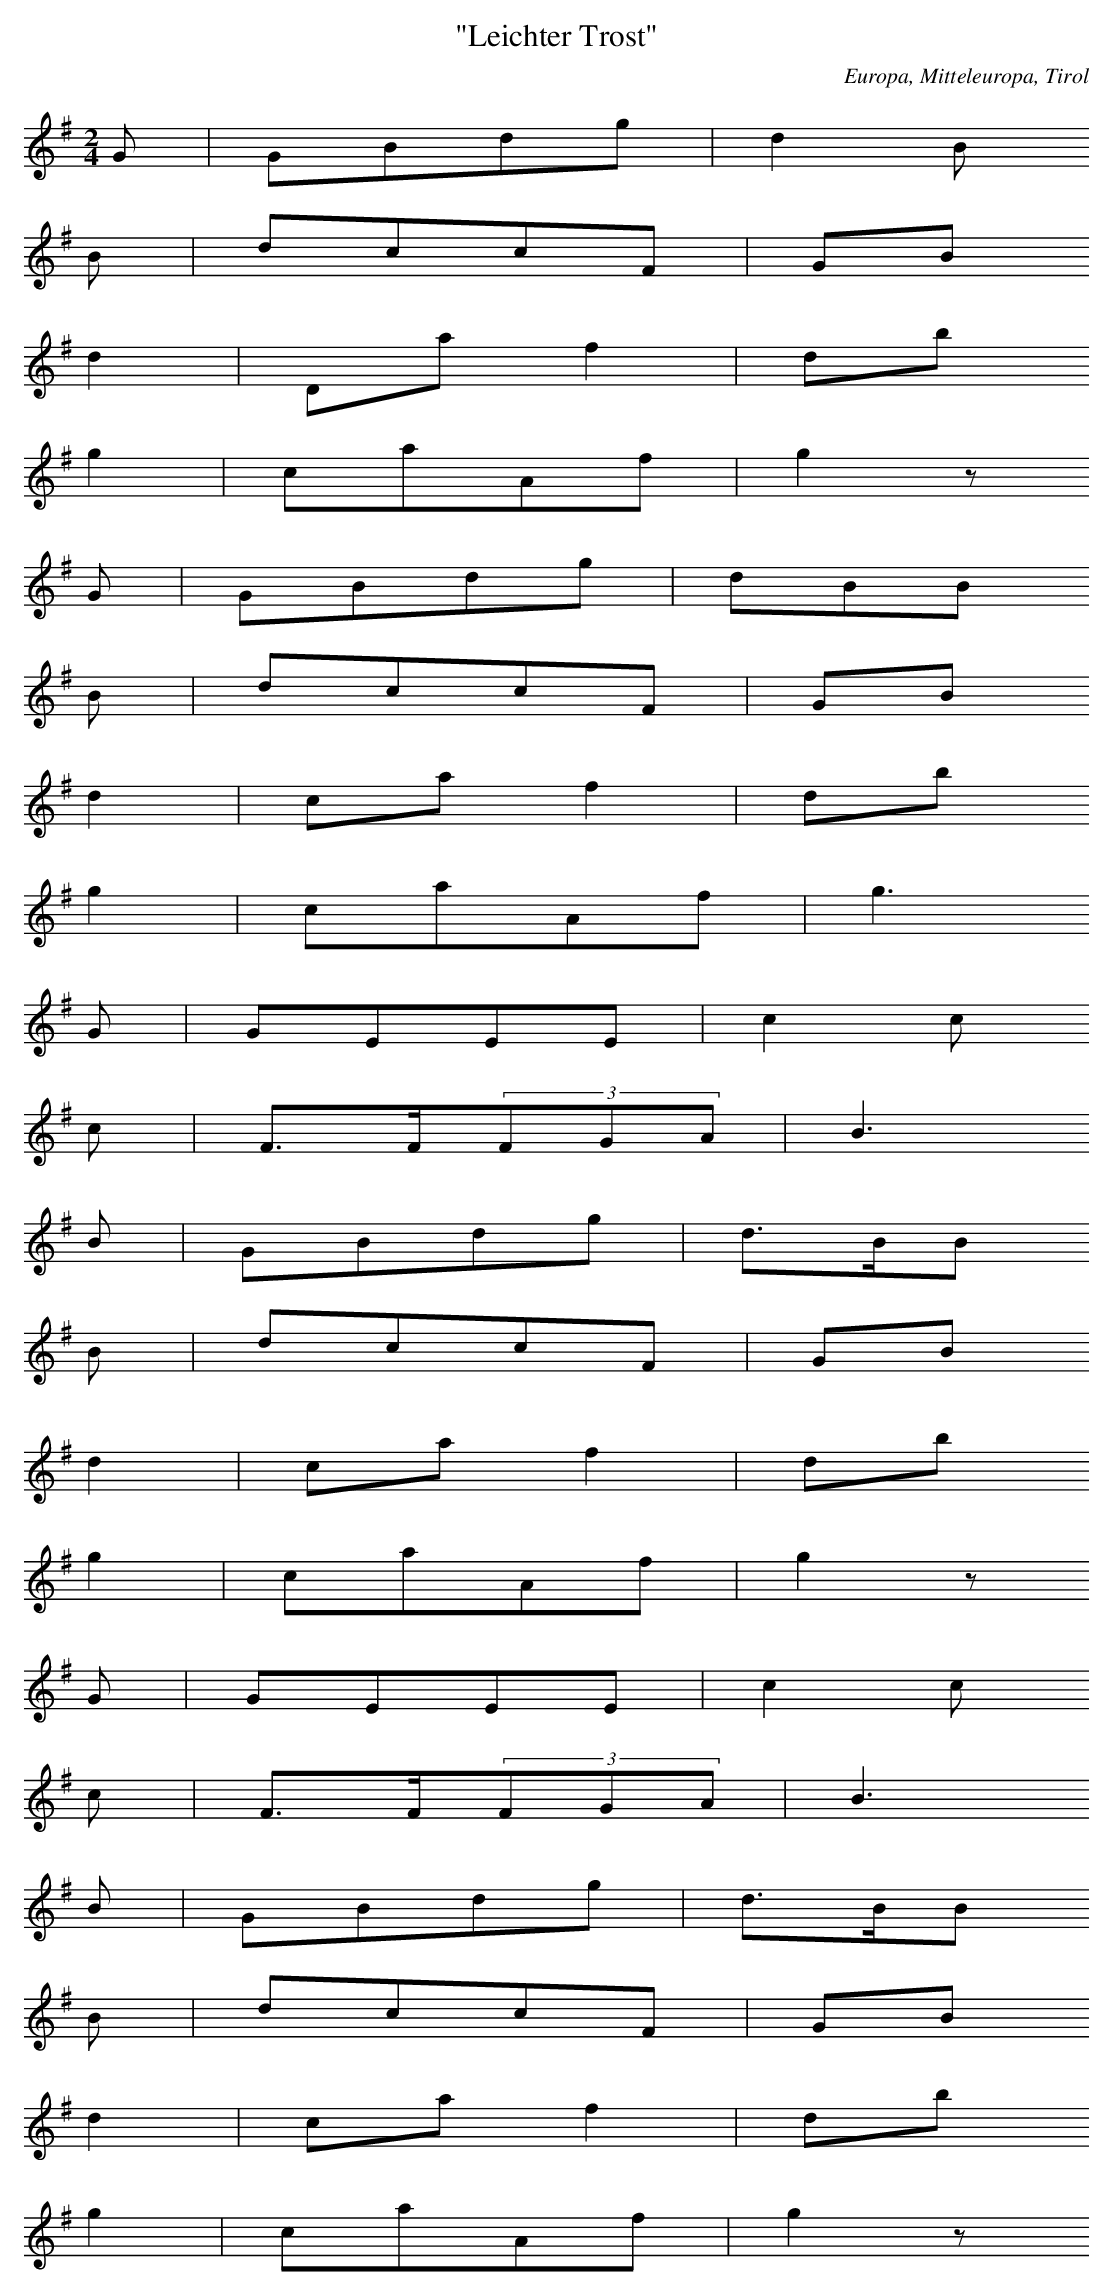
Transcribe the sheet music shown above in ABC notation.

X:1
T: "Leichter Trost"
O: Europa, Mitteleuropa, Tirol
M: 2/4
L: 1/16
K: G
G2 | G2B2d2g2 | d4B2
B2 | d2c2c2F2 | G2B2
d4 | D2a2f4 | d2b2
g4 | c2a2A2f2 | g4z2
G2 | G2B2d2g2 | d2B2B2
B2 | d2c2c2F2 | G2B2
d4 | c2a2f4 | d2b2
g4 | c2a2A2f2 | g6
G2 | G2E2E2E2 | c4c2
c2 | F3F(3F2G2A2 | B6
B2 | G2B2d2g2 | d3BB2
B2 | d2c2c2F2 | G2B2
d4 | c2a2f4 | d2b2
g4 | c2a2A2f2 | g4z2
G2 | G2E2E2E2 | c4c2
c2 | F3F(3F2G2A2 | B6
B2 | G2B2d2g2 | d3BB2
B2 | d2c2c2F2 | G2B2
d4 | c2a2f4 | d2b2
g4 | c2a2A2f2 | g4z2
